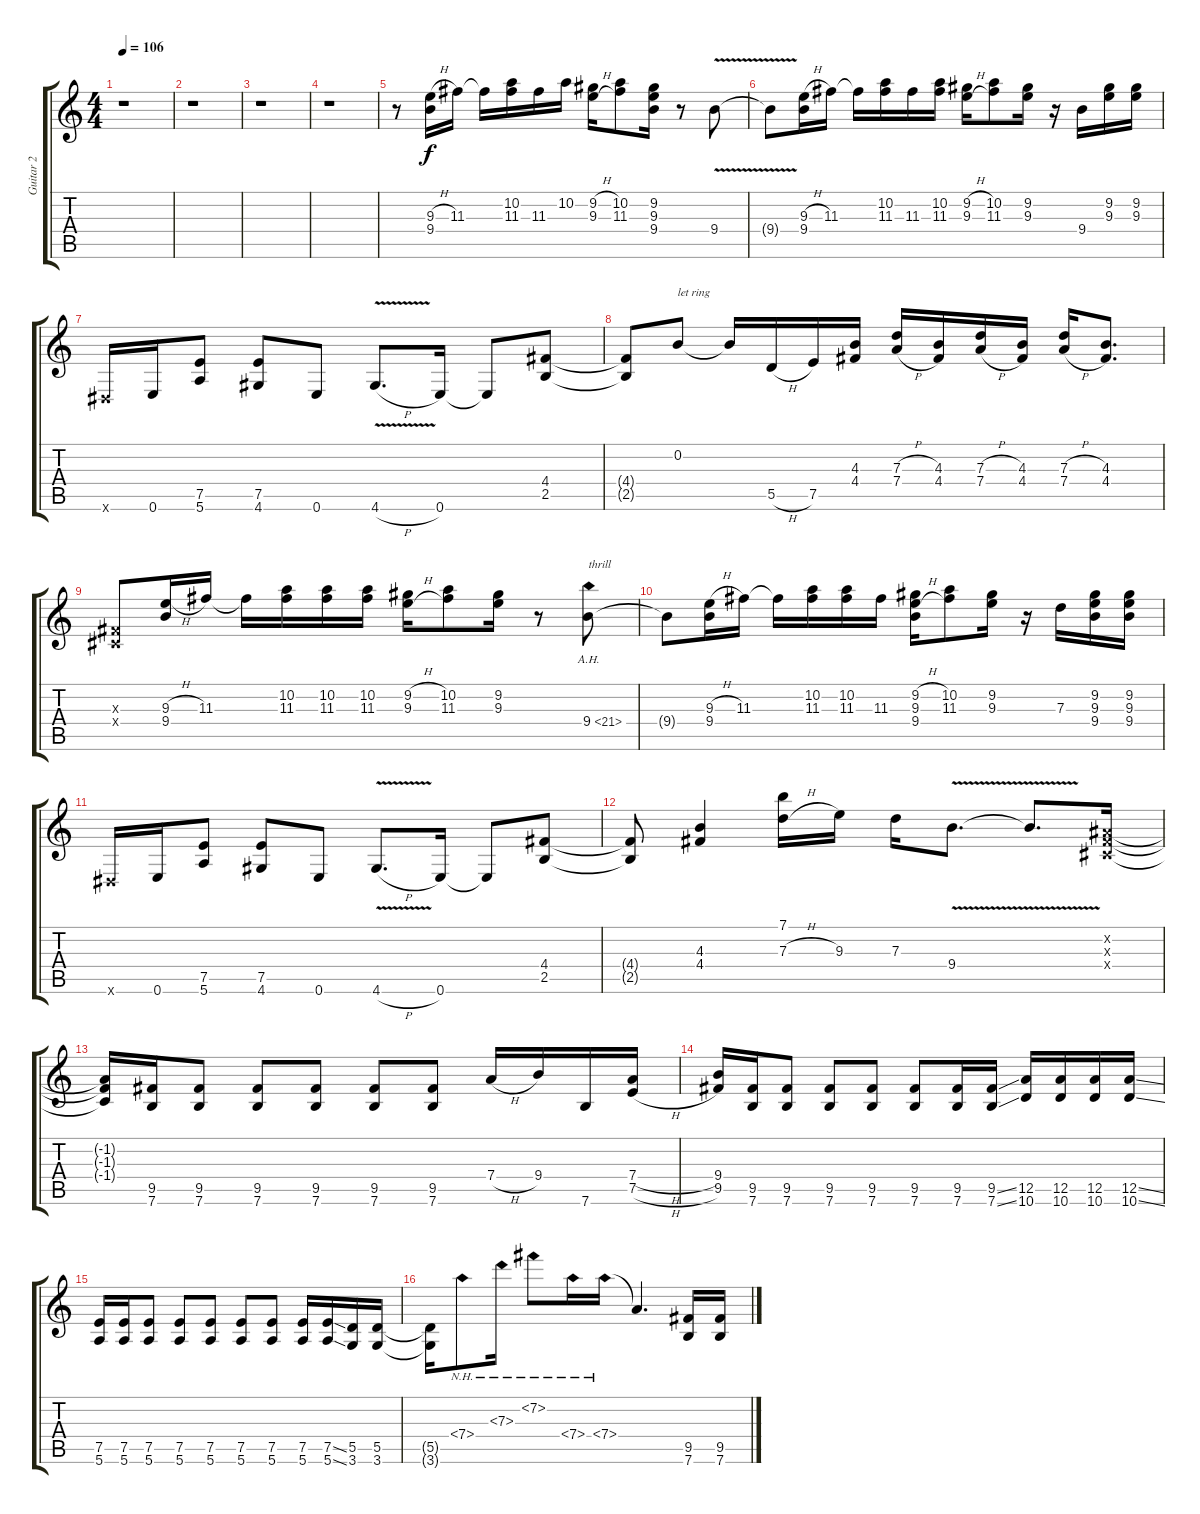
\track ("Guitar 2" "Guitar 2") {instrument distortionguitar}
\staff {score tabs}
\tuning (E4 B3 G3 D3 A2 E2) {hide}
\ts (4 4)
\tempo 106
\clef g2
\ks c
r.1{dy f instrument distortionguitar} |
r.1 |
r.1 |
r.1 |
r.8 (9.3{h} 9.4).16 11.3.16 11.3{t}.16 (10.2 11.3).16 11.3.16 10.2.16 (9.2{h} 9.3{h}).16 (10.2 11.3).8 (9.2 9.3 9.4).16 r.8 9.4{v}.8 |
9.4{t}.8 (9.3{h} 9.4).16 11.3.16 11.3{t}.16 (10.2 11.3).16 11.3.16 (10.2 11.3).16 (9.2{h} 9.3{h}).16 (10.2 11.3).8 (9.2 9.3).16 r.16 9.4.16 (9.2 9.3).16 (9.2 9.3).16 |
-1.6{x}.16 0.6.16 (7.5 5.6).8 (7.5 4.6).8 0.6.8 4.6{v h}.8{d} 0.6.16 0.6{t}.8 (4.4 2.5).8 |
(4.4{t} 2.5{t}).8 0.2.8{txt "let ring"} 0.2{t}.16 5.5{h}.16 7.5.16 (4.3 4.4).16 (7.3{h} 7.4{h}).16 (4.3 4.4).16 (7.3{h} 7.4{h}).16 (4.3 4.4).16 (7.3{h} 7.4{h}).16 (4.3 4.4).8{d} |
(-1.3{x} -1.4{x}).8 (9.3{h} 9.4).16 11.3.16 11.3{t}.16 (10.2 11.3).16 (10.2 11.3).16 (10.2 11.3).16 (9.2{h} 9.3{h}).16 (10.2 11.3).8 (9.2 9.3).16 r.8 9.4{ah 12}.8{txt "thrill"} |
9.4{t}.8 (9.3{h} 9.4).16 11.3.16 11.3{t}.16 (10.2 11.3).16 (10.2 11.3).16 11.3.16 (9.2{h} 9.3{h} 9.4).16 (10.2 11.3).8 (9.2 9.3).16 r.16 7.3.16 (9.2 9.3 9.4).16 (9.2 9.3 9.4).16 |
-1.6{x}.16 0.6.16 (7.5 5.6).8 (7.5 4.6).8 0.6.8 4.6{v h}.8{d} 0.6.16 0.6{t}.8 (4.4 2.5).8 |
(4.4{t} 2.5{t}).8 (4.3 4.4).4 (7.1 7.3{h}).16 9.3.16 7.3.16 9.4{v}.8{d} 9.4{t}.8{d} (-1.2{x} -1.3{x} -1.4{x}).16 |
(-1.2{t} -1.3{t} -1.4{t}).16 (9.5 7.6).16 (9.5 7.6).8 (9.5 7.6).8 (9.5 7.6).8 (9.5 7.6).8 (9.5 7.6).8 7.4{h}.16 9.4.16 7.6.16 (7.4{h} 7.5{h}).16 |
(9.4 9.5).16 (9.5 7.6).16 (9.5 7.6).8 (9.5 7.6).8 (9.5 7.6).8 (9.5 7.6).8 (9.5 7.6).16 (9.5{ss} 7.6{ss}).16 (12.5 10.6).16 (12.5 10.6).16 (12.5 10.6).16 (12.5{ss} 10.6{ss}).16 |
(7.5 5.6).16 (7.5 5.6).16 (7.5 5.6).8 (7.5 5.6).8 (7.5 5.6).8 (7.5 5.6).8 (7.5 5.6).8 (7.5 5.6).16 (7.5{ss} 5.6{ss}).16 (5.5 3.6).16 (5.5 3.6).16 |
(5.5{t} 3.6{t}).16 7.4{nh}.8 7.3{nh}.16 7.2{nh}.8 7.4{nh}.16 7.4{nh}.16 7.4{t}.4{d} (9.5 7.6).16 (9.5 7.6).16
